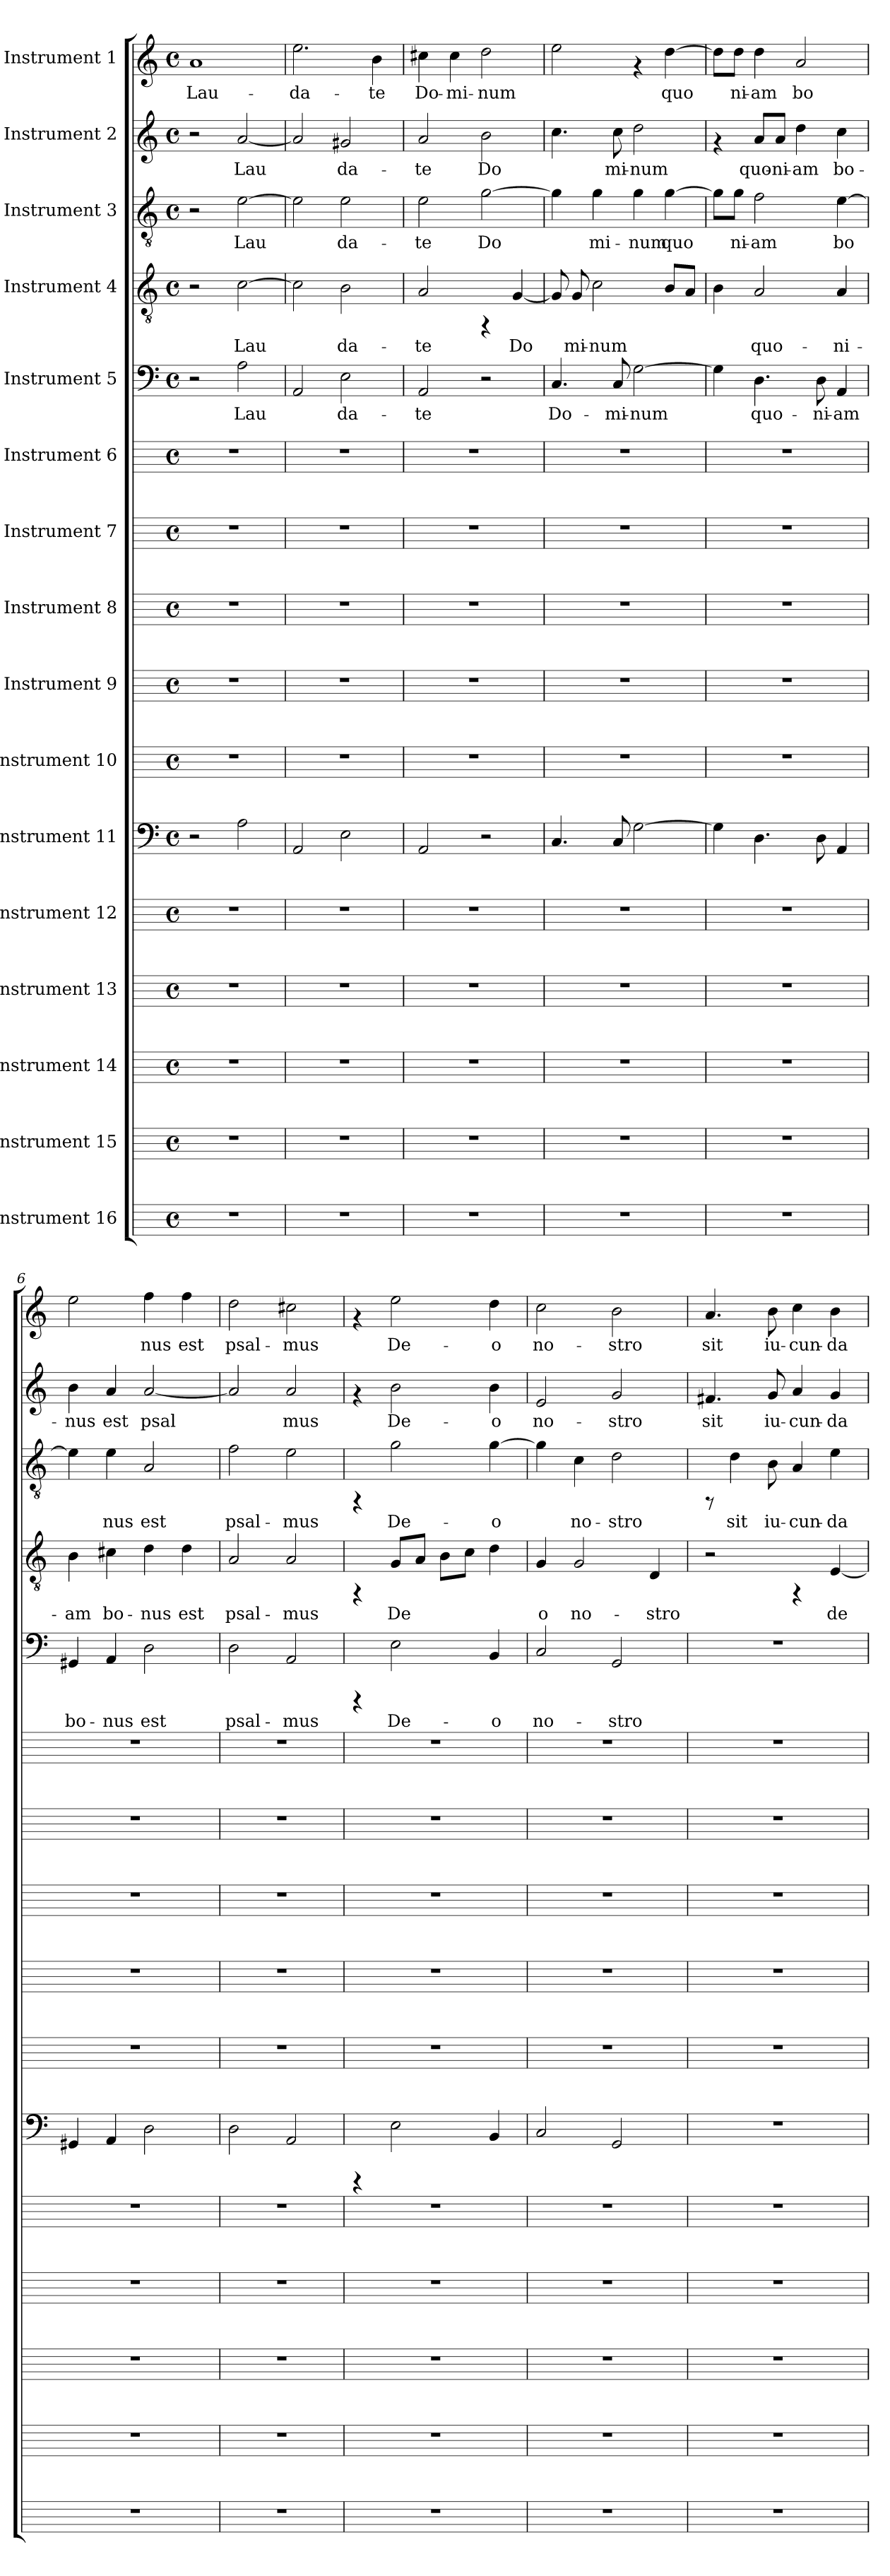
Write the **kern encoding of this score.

**kern	**kern	**kern	**kern	**kern	**kern	**text	**kern	**kern	**kern	**kern	**kern	**kern	**text	**kern	**text	**kern	**text	**kern	**text	**kern	**text
*part16	*part15	*part14	*part13	*part12	*part11	*part11	*part10	*part9	*part8	*part7	*part6	*part5	*part5	*part4	*part4	*part3	*part3	*part2	*part2	*part1	*part1
*staff16	*staff15	*staff14	*staff13	*staff12	*staff11	*staff11	*staff10	*staff9	*staff8	*staff7	*staff6	*staff5	*staff5	*staff4	*staff4	*staff3	*staff3	*staff2	*staff2	*staff1	*staff1
*I"Instrument 16	*I"Instrument 15	*I"Instrument 14	*I"Instrument 13	*I"Instrument 12	*I"Instrument 11	*	*I"Instrument 10	*I"Instrument 9	*I"Instrument 8	*I"Instrument 7	*I"Instrument 6	*I"Instrument 5	*	*I"Instrument 4	*	*I"Instrument 3	*	*I"Instrument 2	*	*I"Instrument 1	*
!!LO:PB:g=z
*stria5	*stria5	*stria5	*stria5	*stria5	*stria5	*	*stria5	*stria5	*stria5	*stria5	*stria5	*stria5	*	*stria5	*	*stria5	*	*stria5	*	*stria5	*
*	*	*	*	*	*clefF4	*	*	*	*	*	*	*clefF4	*	*clefGv2	*	*clefGv2	*	*clefG2	*	*clefG2	*
*k[]	*k[]	*k[]	*k[]	*k[]	*k[]	*	*k[]	*k[]	*k[]	*k[]	*k[]	*k[]	*	*k[]	*	*k[]	*	*k[]	*	*k[]	*
*C:	*C:	*C:	*C:	*C:	*C:	*	*C:	*C:	*C:	*C:	*C:	*C:	*	*C:	*	*C:	*	*C:	*	*C:	*
*M4/4	*M4/4	*M4/4	*M4/4	*M4/4	*M4/4	*	*M4/4	*M4/4	*M4/4	*M4/4	*M4/4	*M4/4	*	*M4/4	*	*M4/4	*	*M4/4	*	*M4/4	*
*met(c)	*met(c)	*met(c)	*met(c)	*met(c)	*met(c)	*	*met(c)	*met(c)	*met(c)	*met(c)	*met(c)	*met(c)	*	*met(c)	*	*met(c)	*	*met(c)	*	*met(c)	*
=1	=1	=1	=1	=1	=1	=1	=1	=1	=1	=1	=1	=1	=1	=1	=1	=1	=1	=1	=1	=1	=1
!	!	!	!	!	!	!	!	!	!	!	!	!	!	!	!	!	!	!	!	!	!LO:LY:b:cj
1r	1r	1r	1r	1r	2r	.	1r	1r	1r	1r	1r	2r	.	2r	.	2r	.	2r	.	1a	Lau-
!	!	!	!	!	!	!LO:LY:b:cj	!	!	!	!	!	!	!LO:LY:b:cj	!	!LO:LY:b:cj	!	!LO:LY:b:cj	!	!LO:LY:b:cj	!	!
.	.	.	.	.	2A\	.	.	.	.	.	.	2A\	Lau-	[>2c\	Lau-	[>2e\	Lau-	[<2a/	Lau-	.	.
=2	=2	=2	=2	=2	=2	=2	=2	=2	=2	=2	=2	=2	=2	=2	=2	=2	=2	=2	=2	=2	=2
!	!	!	!	!	!	!LO:LY:b:cj	!	!	!	!	!	!	!LO:LY:b:cj	!	!LO:LY:b:cj	!	!LO:LY:b:cj	!	!LO:LY:b:cj	!	!LO:LY:b:cj
1r	1r	1r	1r	1r	2AA/	.	1r	1r	1r	1r	1r	2AA/	--	2c\]	--	2e\]	--	2a/]	--	2.ee\	-da-
!	!	!	!	!	!	!LO:LY:b:cj	!	!	!	!	!	!	!LO:LY:b:cj	!	!LO:LY:b:cj	!	!LO:LY:b:cj	!	!LO:LY:b:cj	!	!
.	.	.	.	.	2E\	.	.	.	.	.	.	2E\	-da-	2B\	-da-	2e\	-da-	2g#X/	-da-	.	.
!	!	!	!	!	!	!	!	!	!	!	!	!	!	!	!	!	!	!	!	!	!LO:LY:b:cj
.	.	.	.	.	.	.	.	.	.	.	.	.	.	.	.	.	.	.	.	4b\	-te
=3	=3	=3	=3	=3	=3	=3	=3	=3	=3	=3	=3	=3	=3	=3	=3	=3	=3	=3	=3	=3	=3
!	!	!	!	!	!	!LO:LY:b:cj	!	!	!	!	!	!	!LO:LY:b:cj	!	!LO:LY:b:cj	!	!LO:LY:b:cj	!	!LO:LY:b:cj	!	!LO:LY:b:cj
1r	1r	1r	1r	1r	2AA/	.	1r	1r	1r	1r	1r	2AA/	-te	2A/	-te	2e\	-te	2a/	-te	4cc#X\	Do-
!	!	!	!	!	!	!	!	!	!	!	!	!	!	!	!	!	!	!	!	!	!LO:LY:b:cj
.	.	.	.	.	.	.	.	.	.	.	.	.	.	.	.	.	.	.	.	4cc#\	-mi-
!	!	!	!	!	!	!	!	!	!	!	!	!	!	!	!	!	!LO:LY:b:cj	!	!LO:LY:b:cj	!	!LO:LY:b:cj
.	.	.	.	.	2r	.	.	.	.	.	.	2r	.	4rFF	.	[>2g\	Do-	2b\	Do-	2dd\	-num
!	!	!	!	!	!	!	!	!	!	!	!	!	!	!	!LO:LY:b:cj	!	!	!	!	!	!
.	.	.	.	.	.	.	.	.	.	.	.	.	.	[<4G/	Do-	.	.	.	.	.	.
=4	=4	=4	=4	=4	=4	=4	=4	=4	=4	=4	=4	=4	=4	=4	=4	=4	=4	=4	=4	=4	=4
!	!	!	!	!	!	!LO:LY:b:cj	!	!	!	!	!	!	!LO:LY:b:cj	!	!LO:LY:b:cj	!	!LO:LY:b:cj	!	!LO:LY:b:cj	!	!LO:LY:b:cj
1r	1r	1r	1r	1r	4.C/	.	1r	1r	1r	1r	1r	4.C/	Do-	8G/]	--	4g\]	--	4.cc\	--	2ee\	.
!	!	!	!	!	!	!	!	!	!	!	!	!	!	!	!LO:LY:b:cj	!	!	!	!	!	!
.	.	.	.	.	.	.	.	.	.	.	.	.	.	8G/	-mi-	.	.	.	.	.	.
!	!	!	!	!	!	!	!	!	!	!	!	!	!	!	!LO:LY:b:cj	!	!LO:LY:b:cj	!	!	!	!
.	.	.	.	.	.	.	.	.	.	.	.	.	.	2c\	-num	4g\	-mi-	.	.	.	.
!	!	!	!	!	!	!LO:LY:b:cj	!	!	!	!	!	!	!LO:LY:b:cj	!	!	!	!	!	!LO:LY:b:cj	!	!
.	.	.	.	.	8C/	.	.	.	.	.	.	8C/	-mi-	.	.	.	.	8cc\	-mi-	.	.
!	!	!	!	!	!	!LO:LY:b:cj	!	!	!	!	!	!	!LO:LY:b:cj	!	!	!	!LO:LY:b:cj	!	!LO:LY:b:cj	!	!
.	.	.	.	.	[>2G\	.	.	.	.	.	.	[>2G\	-num	.	.	4g\	-num	2dd\	-num	4rf	.
!	!	!	!	!	!	!	!	!	!	!	!	!	!	!	!LO:LY:b:cj	!	!LO:LY:b:cj	!	!	!	!LO:LY:b:cj
.	.	.	.	.	.	.	.	.	.	.	.	.	.	8B/L	.	[>4g\	quo-	.	.	[>4dd\	quo-
!	!	!	!	!	!	!	!	!	!	!	!	!	!	!	!LO:LY:b:cj	!	!	!	!	!	!
.	.	.	.	.	.	.	.	.	.	.	.	.	.	8A/J	.	.	.	.	.	.	.
=5	=5	=5	=5	=5	=5	=5	=5	=5	=5	=5	=5	=5	=5	=5	=5	=5	=5	=5	=5	=5	=5
!	!	!	!	!	!	!LO:LY:b:cj	!	!	!	!	!	!	!LO:LY:b:cj	!	!LO:LY:b:cj	!	!LO:LY:b:cj	!	!	!	!LO:LY:b:cj
1r	1r	1r	1r	1r	4G\]	.	1r	1r	1r	1r	1r	4G\]	.	4B\	.	8g\L]	--	4rf	.	8dd\L]	--
!	!	!	!	!	!	!	!	!	!	!	!	!	!	!	!	!	!LO:LY:b:cj	!	!	!	!LO:LY:b:cj
.	.	.	.	.	.	.	.	.	.	.	.	.	.	.	.	8g\J	-ni-	.	.	8dd\J	-ni-
!	!	!	!	!	!	!LO:LY:b:cj	!	!	!	!	!	!	!LO:LY:b:cj	!	!LO:LY:b:cj	!	!LO:LY:b:cj	!	!LO:LY:b:cj	!	!LO:LY:b:cj
.	.	.	.	.	4.D\	.	.	.	.	.	.	4.D\	quo-	2A/	quo-	2f\	-am	8a/L	quo-	4dd\	-am
!	!	!	!	!	!	!	!	!	!	!	!	!	!	!	!	!	!	!	!LO:LY:b:cj	!	!
.	.	.	.	.	.	.	.	.	.	.	.	.	.	.	.	.	.	8a/J	-ni-	.	.
!	!	!	!	!	!	!	!	!	!	!	!	!	!	!	!	!	!	!	!LO:LY:b:cj	!	!LO:LY:b:cj
.	.	.	.	.	.	.	.	.	.	.	.	.	.	.	.	.	.	4dd\	-am	2a/	bo-
!	!	!	!	!	!	!LO:LY:b:cj	!	!	!	!	!	!	!LO:LY:b:cj	!	!	!	!	!	!	!	!
.	.	.	.	.	8D\	.	.	.	.	.	.	8D\	-ni-	.	.	.	.	.	.	.	.
!	!	!	!	!	!	!LO:LY:b:cj	!	!	!	!	!	!	!LO:LY:b:cj	!	!LO:LY:b:cj	!	!LO:LY:b:cj	!	!LO:LY:b:cj	!	!
.	.	.	.	.	4AA/	.	.	.	.	.	.	4AA/	-am	4A/	-ni-	[<4e\	bo-	4cc\	bo-	.	.
!!LO:PB:g=z
=6	=6	=6	=6	=6	=6	=6	=6	=6	=6	=6	=6	=6	=6	=6	=6	=6	=6	=6	=6	=6	=6
!	!	!	!	!	!	!LO:LY:b:cj	!	!	!	!	!	!	!LO:LY:b:cj	!	!LO:LY:b:cj	!	!LO:LY:b:cj	!	!LO:LY:b:cj	!	!LO:LY:b:cj
1r	1r	1r	1r	1r	4GG#X/	.	1r	1r	1r	1r	1r	4GG#X/	bo-	4B\	-am	4e\]	--	4b\	-nus	2ee\	--
!	!	!	!	!	!	!LO:LY:b:cj	!	!	!	!	!	!	!LO:LY:b:cj	!	!LO:LY:b:cj	!	!LO:LY:b:cj	!	!LO:LY:b:cj	!	!
.	.	.	.	.	4AA/	.	.	.	.	.	.	4AA/	-nus	4c#X\	bo-	4e\	-nus	4a/	est	.	.
!	!	!	!	!	!	!LO:LY:b:cj	!	!	!	!	!	!	!LO:LY:b:cj	!	!LO:LY:b:cj	!	!LO:LY:b:cj	!	!LO:LY:b:cj	!	!LO:LY:b:cj
.	.	.	.	.	2D\	.	.	.	.	.	.	2D\	est	4d\	-nus	2A/	est	[<2a/	psal-	4ff\	-nus
!	!	!	!	!	!	!	!	!	!	!	!	!	!	!	!LO:LY:b:cj	!	!	!	!	!	!LO:LY:b:cj
.	.	.	.	.	.	.	.	.	.	.	.	.	.	4d\	est	.	.	.	.	4ff\	est
=7	=7	=7	=7	=7	=7	=7	=7	=7	=7	=7	=7	=7	=7	=7	=7	=7	=7	=7	=7	=7	=7
!	!	!	!	!	!	!LO:LY:b:cj	!	!	!	!	!	!	!LO:LY:b:cj	!	!LO:LY:b:cj	!	!LO:LY:b:cj	!	!LO:LY:b:cj	!	!LO:LY:b:cj
1r	1r	1r	1r	1r	2D\	.	1r	1r	1r	1r	1r	2D\	psal-	2A/	psal-	2f\	psal-	2a/]	--	2dd\	psal-
!	!	!	!	!	!	!LO:LY:b:cj	!	!	!	!	!	!	!LO:LY:b:cj	!	!LO:LY:b:cj	!	!LO:LY:b:cj	!	!LO:LY:b:cj	!	!LO:LY:b:cj
.	.	.	.	.	2AA/	.	.	.	.	.	.	2AA/	-mus	2A/	-mus	2e\	-mus	2a/	-mus	2cc#X\	-mus
=8	=8	=8	=8	=8	=8	=8	=8	=8	=8	=8	=8	=8	=8	=8	=8	=8	=8	=8	=8	=8	=8
1r	1r	1r	1r	1r	4rCCC	.	1r	1r	1r	1r	1r	4rCCC	.	4rFF	.	4rFF	.	4rf	.	4rf	.
!	!	!	!	!	!	!LO:LY:b:cj	!	!	!	!	!	!	!LO:LY:b:cj	!	!LO:LY:b:cj	!	!LO:LY:b:cj	!	!LO:LY:b:cj	!	!LO:LY:b:cj
.	.	.	.	.	2E\	.	.	.	.	.	.	2E\	De-	8G/L	De-	2g\	De-	2b\	De-	2ee\	De-
!	!	!	!	!	!	!	!	!	!	!	!	!	!	!	!LO:LY:b:cj	!	!	!	!	!	!
.	.	.	.	.	.	.	.	.	.	.	.	.	.	8A/J	--	.	.	.	.	.	.
!	!	!	!	!	!	!	!	!	!	!	!	!	!	!	!LO:LY:b:cj	!	!	!	!	!	!
.	.	.	.	.	.	.	.	.	.	.	.	.	.	8B\L	--	.	.	.	.	.	.
!	!	!	!	!	!	!	!	!	!	!	!	!	!	!	!LO:LY:b:cj	!	!	!	!	!	!
.	.	.	.	.	.	.	.	.	.	.	.	.	.	8c\J	--	.	.	.	.	.	.
!	!	!	!	!	!	!LO:LY:b:cj	!	!	!	!	!	!	!LO:LY:b:cj	!	!LO:LY:b:cj	!	!LO:LY:b:cj	!	!LO:LY:b:cj	!	!LO:LY:b:cj
.	.	.	.	.	4BB/	.	.	.	.	.	.	4BB/	-o	4d\	--	[>4g\	-o	4b\	-o	4dd\	-o
=9	=9	=9	=9	=9	=9	=9	=9	=9	=9	=9	=9	=9	=9	=9	=9	=9	=9	=9	=9	=9	=9
!	!	!	!	!	!	!LO:LY:b:cj	!	!	!	!	!	!	!LO:LY:b:cj	!	!LO:LY:b:cj	!	!LO:LY:b:cj	!	!LO:LY:b:cj	!	!LO:LY:b:cj
1r	1r	1r	1r	1r	2C/	.	1r	1r	1r	1r	1r	2C/	no-	4G/	-o	4g\]	.	2e/	no-	2cc\	no-
!	!	!	!	!	!	!	!	!	!	!	!	!	!	!	!LO:LY:b:cj	!	!LO:LY:b:cj	!	!	!	!
.	.	.	.	.	.	.	.	.	.	.	.	.	.	2G/	no-	4c\	no-	.	.	.	.
!	!	!	!	!	!	!LO:LY:b:cj	!	!	!	!	!	!	!LO:LY:b:cj	!	!	!	!LO:LY:b:cj	!	!LO:LY:b:cj	!	!LO:LY:b:cj
.	.	.	.	.	2GG/	.	.	.	.	.	.	2GG/	-stro	.	.	2d\	-stro	2g/	-stro	2b\	-stro
!	!	!	!	!	!	!	!	!	!	!	!	!	!	!	!LO:LY:b:cj	!	!	!	!	!	!
.	.	.	.	.	.	.	.	.	.	.	.	.	.	4D/	-stro	.	.	.	.	.	.
=10	=10	=10	=10	=10	=10	=10	=10	=10	=10	=10	=10	=10	=10	=10	=10	=10	=10	=10	=10	=10	=10
!	!	!	!	!	!	!	!	!	!	!	!	!	!	!	!	!	!	!	!LO:LY:b:cj	!	!LO:LY:b:cj
1r	1r	1r	1r	1r	1r	.	1r	1r	1r	1r	1r	1r	.	2r	.	8rFF	.	4.f#X/	sit	4.a/	sit
!	!	!	!	!	!	!	!	!	!	!	!	!	!	!	!	!	!LO:LY:b:cj	!	!	!	!
.	.	.	.	.	.	.	.	.	.	.	.	.	.	.	.	4d\	sit	.	.	.	.
!	!	!	!	!	!	!	!	!	!	!	!	!	!	!	!	!	!LO:LY:b:cj	!	!LO:LY:b:cj	!	!LO:LY:b:cj
.	.	.	.	.	.	.	.	.	.	.	.	.	.	.	.	8B\	iu-	8g/	iu-	8b\	iu-
!	!	!	!	!	!	!	!	!	!	!	!	!	!	!	!	!	!LO:LY:b:cj	!	!LO:LY:b:cj	!	!LO:LY:b:cj
.	.	.	.	.	.	.	.	.	.	.	.	.	.	4rFF	.	4A/	-cun-	4a/	-cun-	4cc\	-cun-
!	!	!	!	!	!	!	!	!	!	!	!	!	!	!	!LO:LY:b:cj	!	!LO:LY:b:cj	!	!LO:LY:b:cj	!	!LO:LY:b:cj
.	.	.	.	.	.	.	.	.	.	.	.	.	.	[<4E/	de-	4e\	-da	4g/	-da	4b\	-da
=	=	=	=	=	=	=	=	=	=	=	=	=	=	=	=	=	=	=	=	=	=
*-	*-	*-	*-	*-	*-	*-	*-	*-	*-	*-	*-	*-	*-	*-	*-	*-	*-	*-	*-	*-	*-
